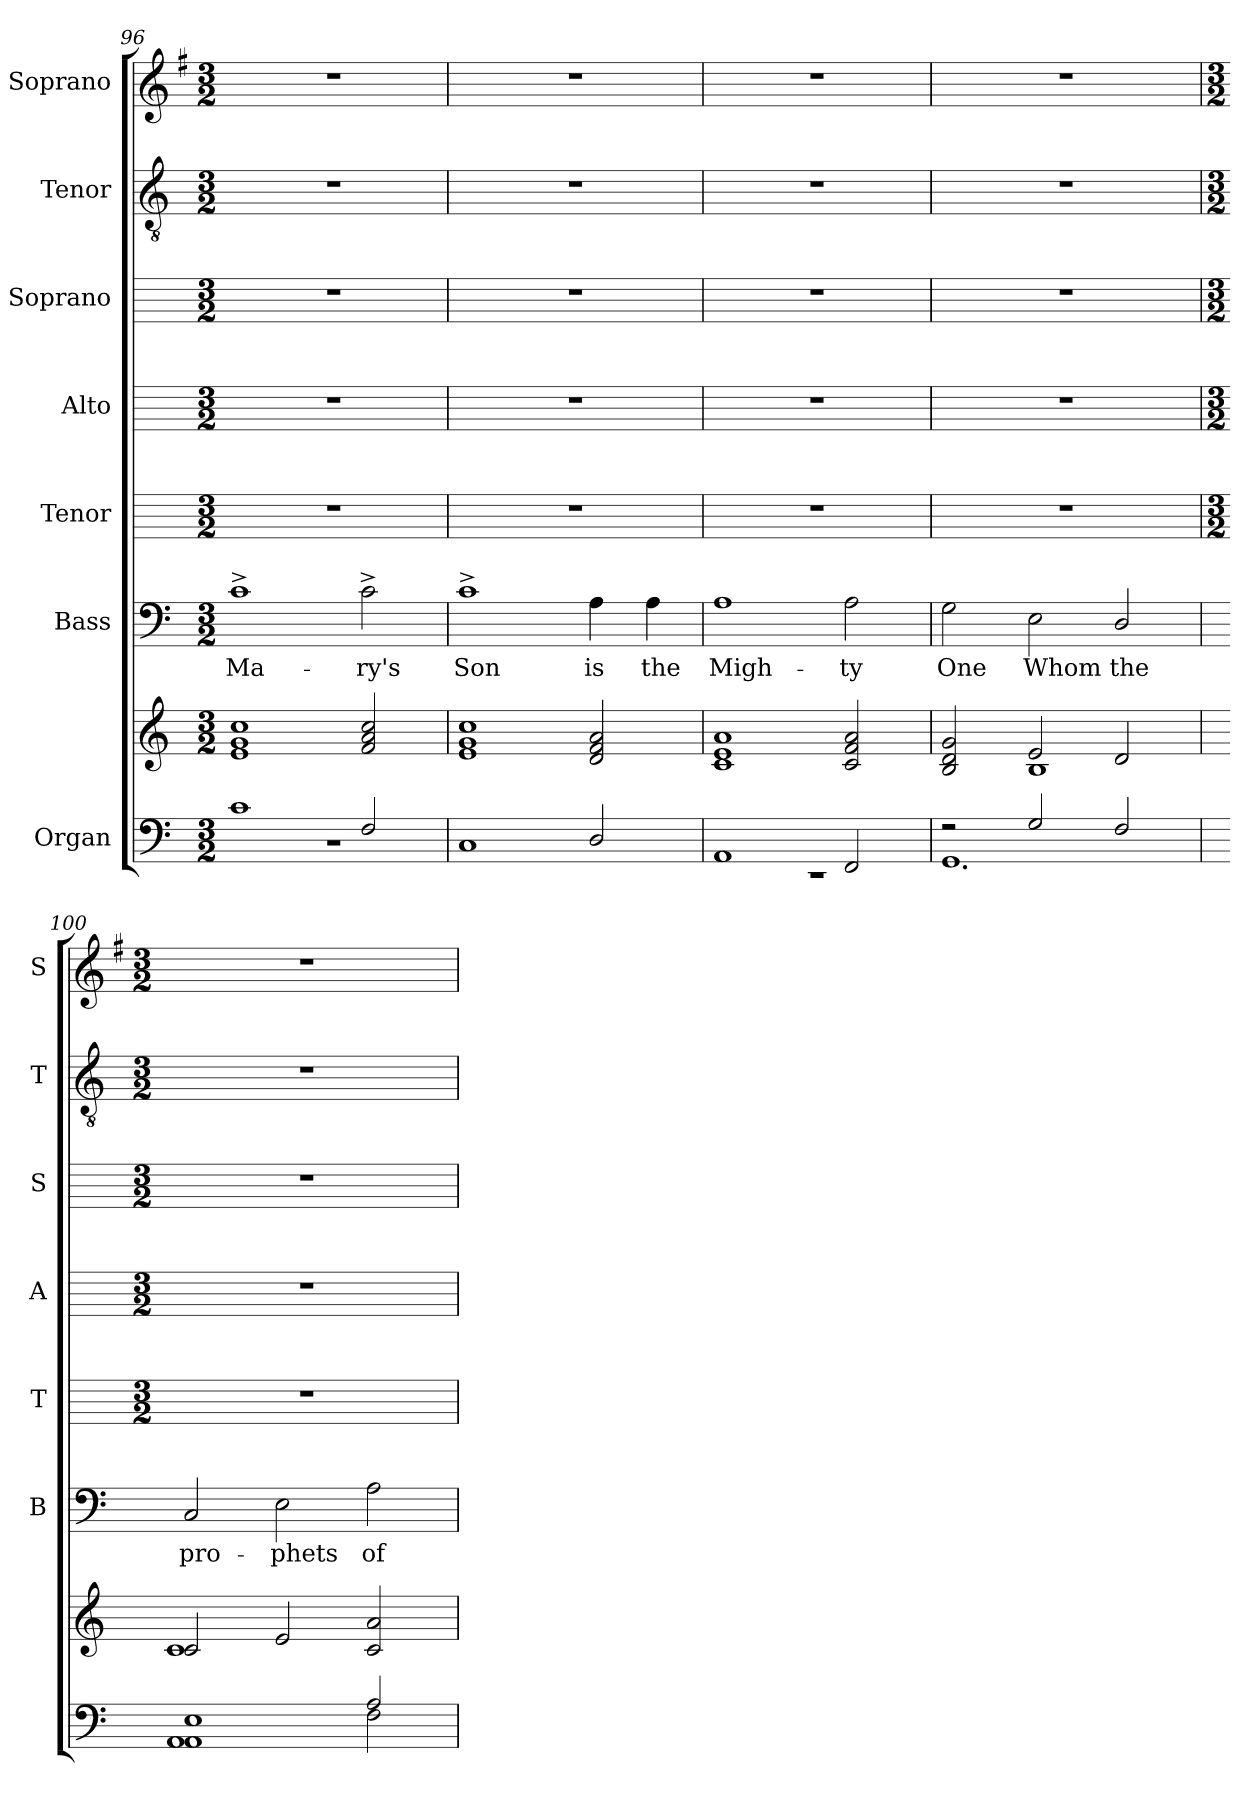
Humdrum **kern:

**kern	**kern	**kern	**text	**kern	**kern	**kern	**kern	**kern
*part7	*part7	*part6	*part6	*part5	*part4	*part3	*part2	*part1
*staff8	*staff7	*staff6	*staff6	*staff5	*staff4	*staff3	*staff2	*staff1
*I"Organ	*	*I"Bass	*	*I"Tenor	*I"Alto	*I"Soprano	*I"Tenor	*I"Soprano
*	*	*I'B	*	*I'T	*I'A	*I'S	*I'T	*I'S
*clefF4	*clefG2	*clefF4	*	*	*	*	*clefGv2	*clefG2
*k[]	*k[]	*k[]	*	*	*	*	*k[]	*k[f#]
*C:	*C:	*C:	*	*	*	*	*C:	*G:
*M3/2	*M3/2	*M3/2	*	*M3/2	*M3/2	*M3/2	*M3/2	*M3/2
=96	=96	=96	=96	=96	=96	=96	=96	=96
*^	*	*	*	*	*	*	*	*
!	!LO:N:vis=1	!	!	!LO:LY:b	!	!	!	!	!
*	*	*^	*	*	*	*	*	*	*
1c	1.r	1cc/	1e\ 1g\	1c^	Ma-	1.r	1.r	1.r	1.r	1.r
!	!	!	!	!	!LO:LY:b	!	!	!	!	!
2F	.	2f/ 2a/ 2cc/	2ryy	2c^	-ry's	.	.	.	.	.
=97	=97	=97	=97	=97	=97	=97	=97	=97	=97	=97
!	!	!	!	!	!LO:LY:b	!	!	!	!	!
1C	1.ryy	1cc/	1e\ 1g\	1c^	Son	1.r	1.r	1.r	1.r	1.r
!	!	!	!	!	!LO:LY:b	!	!	!	!	!
2D/	.	2d/ 2f/ 2a/	2ryy	4A	is	.	.	.	.	.
!	!	!	!	!	!LO:LY:b	!	!	!	!	!
.	.	.	.	4A	the	.	.	.	.	.
=98	=98	=98	=98	=98	=98	=98	=98	=98	=98	=98
!	!LO:N:vis=1	!	!	!	!LO:LY:b	!	!	!	!	!
1AA	1.r	1a/	1c\ 1e\	1A	Migh-	1.r	1.r	1.r	1.r	1.r
!	!	!	!	!	!LO:LY:b	!	!	!	!	!
2FF	.	2c/ 2f/ 2a/	2ryy	2A	-ty	.	.	.	.	.
=99	=99	=99	=99	=99	=99	=99	=99	=99	=99	=99
!	!	!	!	!	!LO:LY:b	!	!	!	!	!
2r	1.GG\	2B/ 2d/ 2g/	2ryy	2G	One	1.r	1.r	1.r	1.r	1.r
!	!	!	!	!	!LO:LY:b	!	!	!	!	!
2G/	.	2e/	1B\	2E	Whom	.	.	.	.	.
!	!	!	!	!	!LO:LY:b	!	!	!	!	!
2F/	.	2d/	.	2D/	the	.	.	.	.	.
*	*	*v	*v	*	*	*	*	*	*	*
!!LO:LB:g=z
=100	=100	=100	=100	=100	=100	=100	=100	=100	=100
*	*	*	*	*	*M3/2	*M3/2	*M3/2	*M3/2	*M3/2
*	*	*^	*	*	*	*	*	*	*
*	*	*	*^	*	*	*	*	*	*	*
!	!	!	!	!LO:N:vis=1	!	!LO:LY:b	!	!	!	!	!
1AA/ 1E/	1AA\	2c/	1c\	1.ryy	2C	pro-	1.r	1.r	1.r	1.r	1.r
!	!	!	!	!	!	!LO:LY:b	!	!	!	!	!
.	.	2e/	.	.	2E	-phets	.	.	.	.	.
!	!	!	!	!	!	!LO:LY:b	!	!	!	!	!
2A/	2F\	2c/ 2a/	2ryy	.	2A	of	.	.	.	.	.
*v	*v	*	*	*	*	*	*	*	*	*	*
*	*v	*v	*v	*	*	*	*	*	*	*
=	=	=	=	=	=	=	=	=
*-	*-	*-	*-	*-	*-	*-	*-	*-
